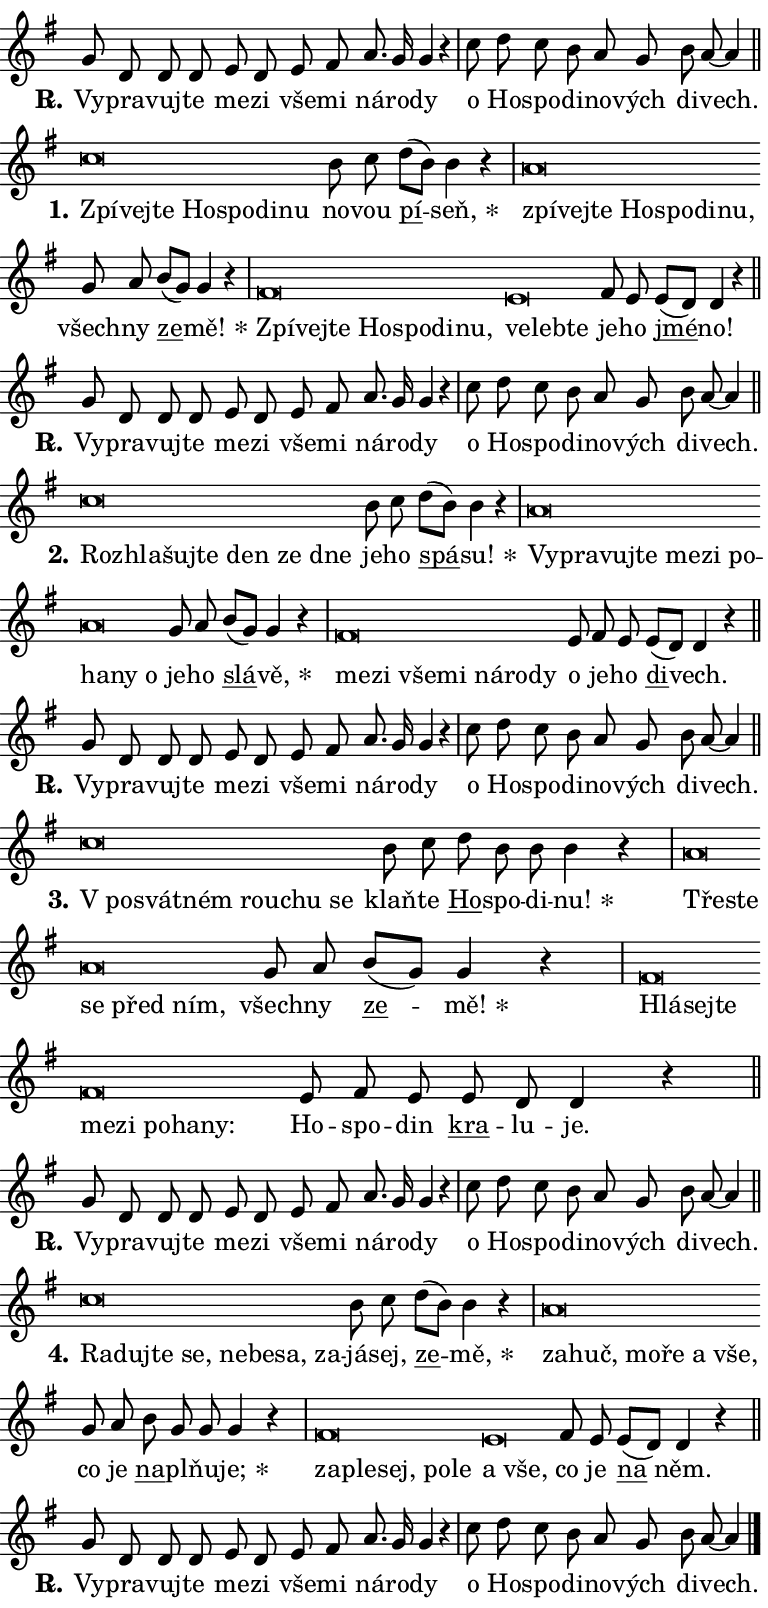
\version "2.24.0"
\header { tagline = "" }
\paper {
  indent = 0\cm
  top-margin = 0\cm
  right-margin = 0.13\cm % to fit lyric hyphens
  bottom-margin = 0\cm
  left-margin = 0\cm
  paper-width = 13\cm
  page-breaking = #ly:one-page-breaking
  system-system-spacing.basic-distance = #11
  score-system-spacing.basic-distance = #11
  ragged-last = ##f
}


%% Author: Thomas Morley
%% https://lists.gnu.org/archive/html/lilypond-user/2020-05/msg00002.html
#(define (line-position grob)
"Returns position of @var[grob} in current system:
   @code{'start}, if at first time-step
   @code{'end}, if at last time-step
   @code{'middle} otherwise
"
  (let* ((col (ly:item-get-column grob))
         (ln (ly:grob-object col 'left-neighbor))
         (rn (ly:grob-object col 'right-neighbor))
         (col-to-check-left (if (ly:grob? ln) ln col))
         (col-to-check-right (if (ly:grob? rn) rn col))
         (break-dir-left
           (and
             (ly:grob-property col-to-check-left 'non-musical #f)
             (ly:item-break-dir col-to-check-left)))
         (break-dir-right
           (and
             (ly:grob-property col-to-check-right 'non-musical #f)
             (ly:item-break-dir col-to-check-right))))
        (cond ((eqv? 1 break-dir-left) 'start)
              ((eqv? -1 break-dir-right) 'end)
              (else 'middle))))

#(define (tranparent-at-line-position vctor)
  (lambda (grob)
  "Relying on @code{line-position} select the relevant enry from @var{vctor}.
Used to determine transparency,"
    (case (line-position grob)
      ((end) (not (vector-ref vctor 0)))
      ((middle) (not (vector-ref vctor 1)))
      ((start) (not (vector-ref vctor 2))))))

noteHeadBreakVisibility =
#(define-music-function (break-visibility)(vector?)
"Makes @code{NoteHead}s transparent relying on @var{break-visibility}"
#{
  \override NoteHead.transparent =
    #(tranparent-at-line-position break-visibility)
#})

#(define delete-ledgers-for-transparent-note-heads
  (lambda (grob)
    "Reads whether a @code{NoteHead} is transparent.
If so this @code{NoteHead} is removed from @code{'note-heads} from
@var{grob}, which is supposed to be @code{LedgerLineSpanner}.
As a result ledgers are not printed for this @code{NoteHead}"
    (let* ((nhds-array (ly:grob-object grob 'note-heads))
           (nhds-list
             (if (ly:grob-array? nhds-array)
                 (ly:grob-array->list nhds-array)
                 '()))
           ;; Relies on the transparent-property being done before
           ;; Staff.LedgerLineSpanner.after-line-breaking is executed.
           ;; This is fragile ...
           (to-keep
             (remove
               (lambda (nhd)
                 (ly:grob-property nhd 'transparent #f))
               nhds-list)))
      ;; TODO find a better method to iterate over grob-arrays, similiar
      ;; to filter/remove etc for lists
      ;; For now rebuilt from scratch
      (set! (ly:grob-object grob 'note-heads)  '())
      (for-each
        (lambda (nhd)
          (ly:pointer-group-interface::add-grob grob 'note-heads nhd))
        to-keep))))

squashNotes = {
  \override NoteHead.X-extent = #'(-0.2 . 0.2)
  \override NoteHead.Y-extent = #'(-0.75 . 0)
  \override NoteHead.stencil =
    #(lambda (grob)
       (let ((pos (ly:grob-property grob 'staff-position)))
         (begin
           (if (< pos -7) (display "ERROR: Lower brevis then expected\n") (display ""))
           (if (<= pos -6) ly:text-interface::print ly:note-head::print))))
}
unSquashNotes = {
  \revert NoteHead.X-extent
  \revert NoteHead.Y-extent
  \revert NoteHead.stencil
}

hideNotes = \noteHeadBreakVisibility #begin-of-line-visible
unHideNotes = \noteHeadBreakVisibility #all-visible

% work-around for resetting accidentals
% https://lilypond.org/doc/v2.23/Documentation/notation/displaying-rhythms#unmetered-music
cadenzaMeasure = {
  \cadenzaOff
  \partial 1024 s1024
  \cadenzaOn
}

#(define-markup-command (accent layout props text) (markup?)
  "Underline accented syllable"
  (interpret-markup layout props
    #{\markup \override #'(offset . 4.3) \underline { #text }#}))

responsum = \markup \concat {
  "R" \hspace #-1.05 \path #0.1 #'((moveto 0 0.07) (lineto 0.9 0.8)) \hspace #0.05 "."
}

spaceSize = #0.6828661417322834 % exact space size for TeX Gyre Schola

\layout {
  \context {
    \Staff
    \remove "Time_signature_engraver"
    \override LedgerLineSpanner.after-line-breaking = #delete-ledgers-for-transparent-note-heads
  }
  \context {
    \Lyrics {
      \override LyricSpace.minimum-distance = \spaceSize
      \override LyricText.font-name = #"TeX Gyre Schola"
      \override LyricText.font-size = 1
      \override StanzaNumber.font-name = #"TeX Gyre Schola Bold"
      \override StanzaNumber.font-size = 1
    }
  }
  \context {
    \Score 
    \override NoteHead.text =
      #(lambda (grob) 
        (let ((pos (ly:grob-property grob 'staff-position)))
          #{\markup {
            \combine
              \halign #-0.55 \raise #(if (= pos -6) 0 0.5) \override #'(thickness . 2) \draw-line #'(3.2 . 0)
              \musicglyph "noteheads.sM1"
          }#}))
  }
}

% magnetic-lyrics.ily
%
%   written by
%     Jean Abou Samra <jean@abou-samra.fr>
%     Werner Lemberg <wl@gnu.org>
%
%   adapted by
%     Jiri Hon <jiri.hon@gmail.com>
%
% Version 2022-Apr-15

% https://www.mail-archive.com/lilypond-user@gnu.org/msg149350.html

#(define (Left_hyphen_pointer_engraver context)
   "Collect syllable-hyphen-syllable occurrences in lyrics and store
them in properties.  This engraver only looks to the left.  For
example, if the lyrics input is @code{foo -- bar}, it does the
following.

@itemize @bullet
@item
Set the @code{text} property of the @code{LyricHyphen} grob between
@q{foo} and @q{bar} to @code{foo}.

@item
Set the @code{left-hyphen} property of the @code{LyricText} grob with
text @q{foo} to the @code{LyricHyphen} grob between @q{foo} and
@q{bar}.
@end itemize

Use this auxiliary engraver in combination with the
@code{lyric-@/text::@/apply-@/magnetic-@/offset!} hook."
   (let ((hyphen #f)
         (text #f))
     (make-engraver
      (acknowledgers
       ((lyric-syllable-interface engraver grob source-engraver)
        (set! text grob)))
      (end-acknowledgers
       ((lyric-hyphen-interface engraver grob source-engraver)
        ;(when (not (grob::has-interface grob 'lyric-space-interface))
          (set! hyphen grob)));)
      ((stop-translation-timestep engraver)
       (when (and text hyphen)
         (ly:grob-set-object! text 'left-hyphen hyphen))
       (set! text #f)
       (set! hyphen #f)))))

#(define (lyric-text::apply-magnetic-offset! grob)
   "If the space between two syllables is less than the value in
property @code{LyricText@/.details@/.squash-threshold}, move the right
syllable to the left so that it gets concatenated with the left
syllable.

Use this function as a hook for
@code{LyricText@/.after-@/line-@/breaking} if the
@code{Left_@/hyphen_@/pointer_@/engraver} is active."
   (let ((hyphen (ly:grob-object grob 'left-hyphen #f)))
     (when hyphen
       (let ((left-text (ly:spanner-bound hyphen LEFT)))
         (when (grob::has-interface left-text 'lyric-syllable-interface)
           (let* ((common (ly:grob-common-refpoint grob left-text X))
                  (this-x-ext (ly:grob-extent grob common X))
                  (left-x-ext
                   (begin
                     ;; Trigger magnetism for left-text.
                     (ly:grob-property left-text 'after-line-breaking)
                     (ly:grob-extent left-text common X)))
                  ;; `delta` is the gap width between two syllables.
                  (delta (- (interval-start this-x-ext)
                            (interval-end left-x-ext)))
                  (details (ly:grob-property grob 'details))
                  (threshold (assoc-get 'squash-threshold details 0.2)))
             (when (< delta threshold)
               (let* (;; We have to manipulate the input text so that
                      ;; ligatures crossing syllable boundaries are not
                      ;; disabled.  For languages based on the Latin
                      ;; script this is essentially a beautification.
                      ;; However, for non-Western scripts it can be a
                      ;; necessity.
                      (lt (ly:grob-property left-text 'text))
                      (rt (ly:grob-property grob 'text))
                      (is-space (grob::has-interface hyphen 'lyric-space-interface))
                      (space (if is-space " " ""))
                      (extra-delta (if is-space spaceSize 0))
                      ;; Append new syllable.
                      (ltrt-space (if (and (string? lt) (string? rt))
                                (string-append lt space rt)
                                (make-concat-markup (list lt space rt))))
                      ;; Right-align `ltrt` to the right side.
                      (ltrt-space-markup (grob-interpret-markup
                               grob
                               (make-translate-markup
                                (cons (interval-length this-x-ext) 0)
                                (make-right-align-markup ltrt-space)))))
                 (begin
                   ;; Don't print `left-text`.
                   (ly:grob-set-property! left-text 'stencil #f)
                   ;; Set text and stencil (which holds all collected
                   ;; syllables so far) and shift it to the left.
                   (ly:grob-set-property! grob 'text ltrt-space)
                   (ly:grob-set-property! grob 'stencil ltrt-space-markup)
                   (ly:grob-translate-axis! grob (- (- delta extra-delta)) X))))))))))


#(define (lyric-hyphen::displace-bounds-first grob)
   ;; Make very sure this callback isn't triggered too early.
   (let ((left (ly:spanner-bound grob LEFT))
         (right (ly:spanner-bound grob RIGHT)))
     (ly:grob-property left 'after-line-breaking)
     (ly:grob-property right 'after-line-breaking)
     (ly:lyric-hyphen::print grob)))

squashThreshold = #0.4

\layout {
  \context {
    \Lyrics
    \consists #Left_hyphen_pointer_engraver
    \override LyricText.after-line-breaking =
      #lyric-text::apply-magnetic-offset!
    \override LyricHyphen.stencil = #lyric-hyphen::displace-bounds-first
    \override LyricText.details.squash-threshold = \squashThreshold
    \override LyricHyphen.minimum-distance = 0
    \override LyricHyphen.minimum-length = \squashThreshold
  }
}

squashText = \override LyricText.details.squash-threshold = 9999
unSquashText = \override LyricText.details.squash-threshold = \squashThreshold

leftText = \override LyricText.self-alignment-X = #LEFT
unLeftText = \revert LyricText.self-alignment-X

starOffset = #(lambda (grob) 
                (let ((x_offset (ly:self-alignment-interface::aligned-on-x-parent grob)))
                  (if (= x_offset 0) 0 (+ x_offset 1.2))))

star = #(define-music-function (syllable)(string?)
"Append star separator at the end of a syllable"
#{
  \once \override LyricText.X-offset = #starOffset
  \lyricmode { \markup {
    #syllable
    \override #'((font-name . "TeX Gyre Schola Bold")) \hspace #0.2 \lower #0.65 \larger "*"
  } }
#})

starAccent = #(define-music-function (syllable)(string?)
"Append star separator at the end of a syllable and make accent"
#{
  \once \override LyricText.X-offset = #starOffset
  \lyricmode { \markup {
    \accent #syllable
    \override #'((font-name . "TeX Gyre Schola Bold")) \hspace #0.2 \lower #0.65 \larger "*"
  } }
#})

breath = #(define-music-function (syllable)(string?)
"Append breathing indicator at the end of a syllable"
#{
  \lyricmode { \markup { #syllable "+" } }
#})

optionalBreath = #(define-music-function (syllable)(string?)
"Append optional breathing indicator at the end of a syllable"
#{
  \lyricmode { \markup { #syllable "(+)" } }
#})


\score {
    <<
        \new Voice = "melody" { \cadenzaOn \key g \major \relative { g'8 d d d e d e fis \bar "" a8. g16 g4 r \cadenzaMeasure \bar "|" c8 d c b \bar "" a g b a~ a4 \cadenzaMeasure \bar "||" \break } }
        \new Lyrics \lyricsto "melody" { \lyricmode { \set stanza = \responsum
Vy -- pra -- vuj -- te me -- zi vše -- mi ná -- ro -- dy o Ho -- spo -- di -- no -- vých di -- vech. } }
    >>
    \layout {}
}

\score {
    <<
        \new Voice = "melody" { \cadenzaOn \key g \major \relative { \squashNotes c''\breve*1/16 \hideNotes \breve*1/16 \bar "" \breve*1/16 \bar "" \breve*1/16 \bar "" \breve*1/16 \bar "" \breve*1/16 \breve*1/16 \bar "" \unHideNotes \unSquashNotes b8 c \bar "" d[( b)] b4 r \cadenzaMeasure \bar "|" \squashNotes a\breve*1/16 \hideNotes \breve*1/16 \bar "" \breve*1/16 \bar "" \breve*1/16 \bar "" \breve*1/16 \bar "" \breve*1/16 \breve*1/16 \bar "" \unHideNotes \unSquashNotes g8 a \bar "" b[( g)] g4 r \cadenzaMeasure \bar "|" \squashNotes fis\breve*1/16 \hideNotes \breve*1/16 \bar "" \breve*1/16 \bar "" \breve*1/16 \bar "" \breve*1/16 \bar "" \breve*1/16 \breve*1/16 \bar "" \unHideNotes \unSquashNotes \squashNotes e\breve*1/16 \hideNotes \breve*1/16 \breve*1/16 \bar "" \unHideNotes \unSquashNotes fis8 e \bar "" e[( d)] d4 r \cadenzaMeasure \bar "||" \break } }
        \new Lyrics \lyricsto "melody" { \lyricmode { \set stanza = "1."
\leftText Zpí -- \squashText vej -- te Ho -- spo -- di -- nu \unLeftText \unSquashText no -- vou \markup \accent pí -- \star seň, \leftText zpí -- \squashText vej -- te Ho -- spo -- di -- nu, \unLeftText \unSquashText všech -- ny \markup \accent ze -- \star mě! \leftText Zpí -- \squashText vej -- te Ho -- spo -- di -- nu, \unSquashText ve -- \squashText leb -- te \unLeftText \unSquashText je -- ho \markup \accent jmé -- no! } }
    >>
    \layout {}
}

\score {
    <<
        \new Voice = "melody" { \cadenzaOn \key g \major \relative { g'8 d d d e d e fis \bar "" a8. g16 g4 r \cadenzaMeasure \bar "|" c8 d c b \bar "" a g b a~ a4 \cadenzaMeasure \bar "||" \break } }
        \new Lyrics \lyricsto "melody" { \lyricmode { \set stanza = \responsum
Vy -- pra -- vuj -- te me -- zi vše -- mi ná -- ro -- dy o Ho -- spo -- di -- no -- vých di -- vech. } }
    >>
    \layout {}
}

\score {
    <<
        \new Voice = "melody" { \cadenzaOn \key g \major \relative { \squashNotes c''\breve*1/16 \hideNotes \breve*1/16 \bar "" \breve*1/16 \bar "" \breve*1/16 \bar "" \breve*1/16 \bar "" \breve*1/16 \breve*1/16 \bar "" \unHideNotes \unSquashNotes b8 c \bar "" d[( b)] b4 r \cadenzaMeasure \bar "|" \squashNotes a\breve*1/16 \hideNotes \breve*1/16 \bar "" \breve*1/16 \bar "" \breve*1/16 \bar "" \breve*1/16 \bar "" \breve*1/16 \bar "" \breve*1/16 \bar "" \breve*1/16 \bar "" \breve*1/16 \breve*1/16 \bar "" \unHideNotes \unSquashNotes g8 a \bar "" b[( g)] g4 r \cadenzaMeasure \bar "|" \squashNotes fis\breve*1/16 \hideNotes \breve*1/16 \bar "" \breve*1/16 \bar "" \breve*1/16 \bar "" \breve*1/16 \bar "" \breve*1/16 \breve*1/16 \bar "" \unHideNotes \unSquashNotes e8 fis8 e \bar "" e[( d)] d4 r \cadenzaMeasure \bar "||" \break } }
        \new Lyrics \lyricsto "melody" { \lyricmode { \set stanza = "2."
\leftText Roz -- \squashText hla -- šuj -- te den ze dne \unLeftText \unSquashText je -- ho \markup \accent spá -- \star su! \leftText Vy -- \squashText pra -- vuj -- te me -- zi po -- ha -- ny o \unLeftText \unSquashText je -- ho \markup \accent slá -- \star vě, \leftText me -- \squashText zi vše -- mi ná -- ro -- dy \unLeftText \unSquashText o je -- ho \markup \accent di -- vech. } }
    >>
    \layout {}
}

\score {
    <<
        \new Voice = "melody" { \cadenzaOn \key g \major \relative { g'8 d d d e d e fis \bar "" a8. g16 g4 r \cadenzaMeasure \bar "|" c8 d c b \bar "" a g b a~ a4 \cadenzaMeasure \bar "||" \break } }
        \new Lyrics \lyricsto "melody" { \lyricmode { \set stanza = \responsum
Vy -- pra -- vuj -- te me -- zi vše -- mi ná -- ro -- dy o Ho -- spo -- di -- no -- vých di -- vech. } }
    >>
    \layout {}
}

\score {
    <<
        \new Voice = "melody" { \cadenzaOn \key g \major \relative { \squashNotes c''\breve*1/16 \hideNotes \breve*1/16 \bar "" \breve*1/16 \bar "" \breve*1/16 \bar "" \breve*1/16 \breve*1/16 \bar "" \unHideNotes \unSquashNotes b8 c \bar "" d b b b4 r \cadenzaMeasure \bar "|" \squashNotes a\breve*1/16 \hideNotes \breve*1/16 \bar "" \breve*1/16 \bar "" \breve*1/16 \breve*1/16 \bar "" \unHideNotes \unSquashNotes g8 a \bar "" b[( g)] g4 r \cadenzaMeasure \bar "|" \squashNotes fis\breve*1/16 \hideNotes \breve*1/16 \bar "" \breve*1/16 \bar "" \breve*1/16 \bar "" \breve*1/16 \bar "" \breve*1/16 \bar "" \breve*1/16 \breve*1/16 \bar "" \unHideNotes \unSquashNotes e8 fis8 e \bar "" e d d4 r \cadenzaMeasure \bar "||" \break } }
        \new Lyrics \lyricsto "melody" { \lyricmode { \set stanza = "3."
\leftText "V po" -- \squashText svát -- ném rou -- chu se \unLeftText \unSquashText klaň -- te \markup \accent Ho -- spo -- di -- \star nu! \leftText Tře -- \squashText ste se před ním, \unLeftText \unSquashText všech -- ny \markup \accent ze -- \star mě! \leftText Hlá -- \squashText sej -- te me -- zi po -- ha -- ny: \unLeftText \unSquashText Ho -- spo -- din \markup \accent kra -- lu -- je. } }
    >>
    \layout {}
}

\score {
    <<
        \new Voice = "melody" { \cadenzaOn \key g \major \relative { g'8 d d d e d e fis \bar "" a8. g16 g4 r \cadenzaMeasure \bar "|" c8 d c b \bar "" a g b a~ a4 \cadenzaMeasure \bar "||" \break } }
        \new Lyrics \lyricsto "melody" { \lyricmode { \set stanza = \responsum
Vy -- pra -- vuj -- te me -- zi vše -- mi ná -- ro -- dy o Ho -- spo -- di -- no -- vých di -- vech. } }
    >>
    \layout {}
}

\score {
    <<
        \new Voice = "melody" { \cadenzaOn \key g \major \relative { \squashNotes c''\breve*1/16 \hideNotes \breve*1/16 \bar "" \breve*1/16 \bar "" \breve*1/16 \bar "" \breve*1/16 \bar "" \breve*1/16 \bar "" \breve*1/16 \breve*1/16 \bar "" \unHideNotes \unSquashNotes b8 c \bar "" d[( b)] b4 r \cadenzaMeasure \bar "|" \squashNotes a\breve*1/16 \hideNotes \breve*1/16 \bar "" \breve*1/16 \bar "" \breve*1/16 \bar "" \breve*1/16 \breve*1/16 \bar "" \unHideNotes \unSquashNotes g8 a \bar "" b g g g4 r \cadenzaMeasure \bar "|" \squashNotes fis\breve*1/16 \hideNotes \breve*1/16 \bar "" \breve*1/16 \bar "" \breve*1/16 \breve*1/16 \bar "" \unHideNotes \unSquashNotes \squashNotes e\breve*1/16 \hideNotes \breve*1/16 \bar "" \unHideNotes \unSquashNotes fis8 e \bar "" e[( d)] d4 r \cadenzaMeasure \bar "||" \break } }
        \new Lyrics \lyricsto "melody" { \lyricmode { \set stanza = "4."
\leftText Ra -- \squashText duj -- te se, ne -- be -- sa, za -- \unLeftText \unSquashText já -- sej, \markup \accent ze -- \star mě, \leftText za -- \squashText huč, mo -- ře a vše, \unLeftText \unSquashText co je \markup \accent na -- pl -- ňu -- \star je; \leftText za -- \squashText ple -- sej, po -- le \unSquashText a \squashText vše, \unLeftText \unSquashText co je \markup \accent na něm. } }
    >>
    \layout {}
}

\score {
    <<
        \new Voice = "melody" { \cadenzaOn \key g \major \relative { g'8 d d d e d e fis \bar "" a8. g16 g4 r \cadenzaMeasure \bar "|" c8 d c b \bar "" a g b a~ a4 \cadenzaMeasure \bar "||" \break } \bar "|." }
        \new Lyrics \lyricsto "melody" { \lyricmode { \set stanza = \responsum
Vy -- pra -- vuj -- te me -- zi vše -- mi ná -- ro -- dy o Ho -- spo -- di -- no -- vých di -- vech. } }
    >>
    \layout {}
}
